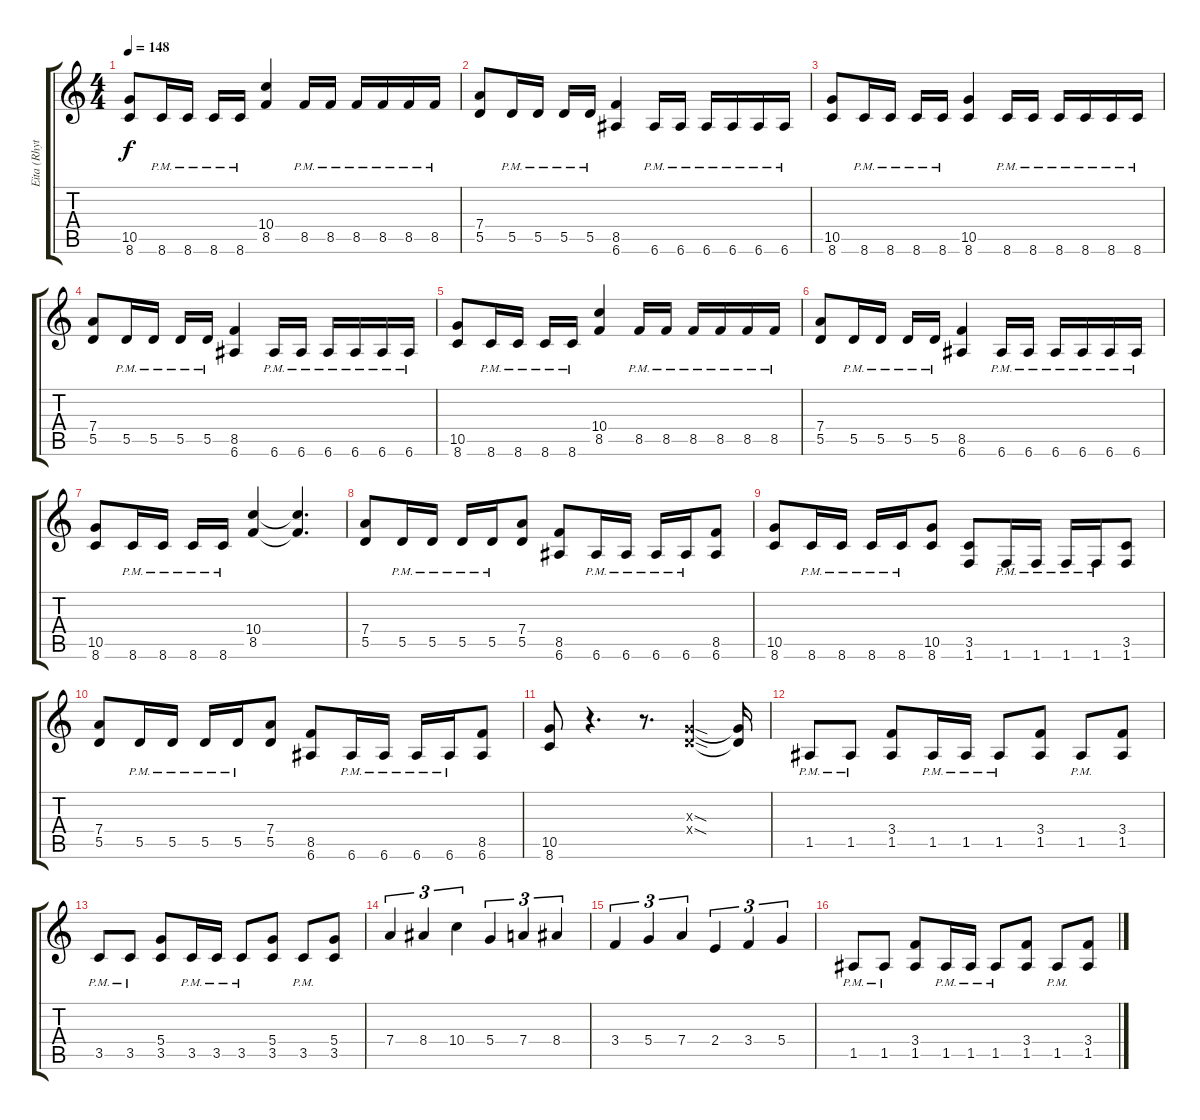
\track ("Eita (Rhythm G)" "Eita (Rhyt") {instrument overdrivenguitar}
\staff {score tabs}
\tuning (E4 B3 G3 D3 A2 E2) {hide}
\ts (4 4)
\tempo 148
\clef g2
\ks c
(10.5 8.6).8{dy f} 8.6{pm}.16 8.6{pm}.16 8.6{pm}.16 8.6{pm}.16 (10.4 8.5).4 8.5{pm}.16 8.5{pm}.16 8.5{pm}.16 8.5{pm}.16 8.5{pm}.16 8.5{pm}.16 |
(7.4 5.5).8 5.5{pm}.16 5.5{pm}.16 5.5{pm}.16 5.5{pm}.16 (8.5 6.6).4 6.6{pm}.16 6.6{pm}.16 6.6{pm}.16 6.6{pm}.16 6.6{pm}.16 6.6{pm}.16 |
(10.5 8.6).8 8.6{pm}.16 8.6{pm}.16 8.6{pm}.16 8.6{pm}.16 (10.5 8.6).4 8.6{pm}.16 8.6{pm}.16 8.6{pm}.16 8.6{pm}.16 8.6{pm}.16 8.6{pm}.16 |
(7.4 5.5).8 5.5{pm}.16 5.5{pm}.16 5.5{pm}.16 5.5{pm}.16 (8.5 6.6).4 6.6{pm}.16 6.6{pm}.16 6.6{pm}.16 6.6{pm}.16 6.6{pm}.16 6.6{pm}.16 |
(10.5 8.6).8 8.6{pm}.16 8.6{pm}.16 8.6{pm}.16 8.6{pm}.16 (10.4 8.5).4 8.5{pm}.16 8.5{pm}.16 8.5{pm}.16 8.5{pm}.16 8.5{pm}.16 8.5{pm}.16 |
(7.4 5.5).8 5.5{pm}.16 5.5{pm}.16 5.5{pm}.16 5.5{pm}.16 (8.5 6.6).4 6.6{pm}.16 6.6{pm}.16 6.6{pm}.16 6.6{pm}.16 6.6{pm}.16 6.6{pm}.16 |
(10.5 8.6).8 8.6{pm}.16 8.6{pm}.16 8.6{pm}.16 8.6{pm}.16 (10.4 8.5).4 (10.4{t} 8.5{t}).4{d} |
(7.4 5.5).8 5.5{pm}.16 5.5{pm}.16 5.5{pm}.16 5.5{pm}.16 (7.4 5.5).8 (8.5 6.6).8 6.6{pm}.16 6.6{pm}.16 6.6{pm}.16 6.6{pm}.16 (8.5 6.6).8 |
(10.5 8.6).8 8.6{pm}.16 8.6{pm}.16 8.6{pm}.16 8.6{pm}.16 (10.5 8.6).8 (3.5 1.6).8 1.6{pm}.16 1.6{pm}.16 1.6{pm}.16 1.6{pm}.16 (3.5 1.6).8 |
(7.4 5.5).8 5.5{pm}.16 5.5{pm}.16 5.5{pm}.16 5.5{pm}.16 (7.4 5.5).8 (8.5 6.6).8 6.6{pm}.16 6.6{pm}.16 6.6{pm}.16 6.6{pm}.16 (8.5 6.6).8 |
(10.5 8.6).8 r.4{d} r.8{d} (0.3{sod x} 0.4{sod x}).4 (0.3{t} 0.4{t}).16 |
1.5{pm}.8 1.5{pm}.8 (3.4 1.5).8 1.5{pm}.16 1.5{pm}.16 1.5{pm}.8 (3.4 1.5).8 1.5{pm}.8 (3.4 1.5).8 |
3.5{pm}.8 3.5{pm}.8 (5.4 3.5).8 3.5{pm}.16 3.5{pm}.16 3.5{pm}.8 (5.4 3.5).8 3.5{pm}.8 (5.4 3.5).8 |
7.4.4{tu (3 2)} 8.4.4{tu (3 2)} 10.4.4{tu (3 2)} 5.4.4{tu (3 2)} 7.4.4{tu (3 2)} 8.4.4{tu (3 2)} |
3.4.4{tu (3 2)} 5.4.4{tu (3 2)} 7.4.4{tu (3 2)} 2.4.4{tu (3 2)} 3.4.4{tu (3 2)} 5.4.4{tu (3 2)} |
1.5{pm}.8 1.5{pm}.8 (3.4 1.5).8 1.5{pm}.16 1.5{pm}.16 1.5{pm}.8 (3.4 1.5).8 1.5{pm}.8 (3.4 1.5).8
